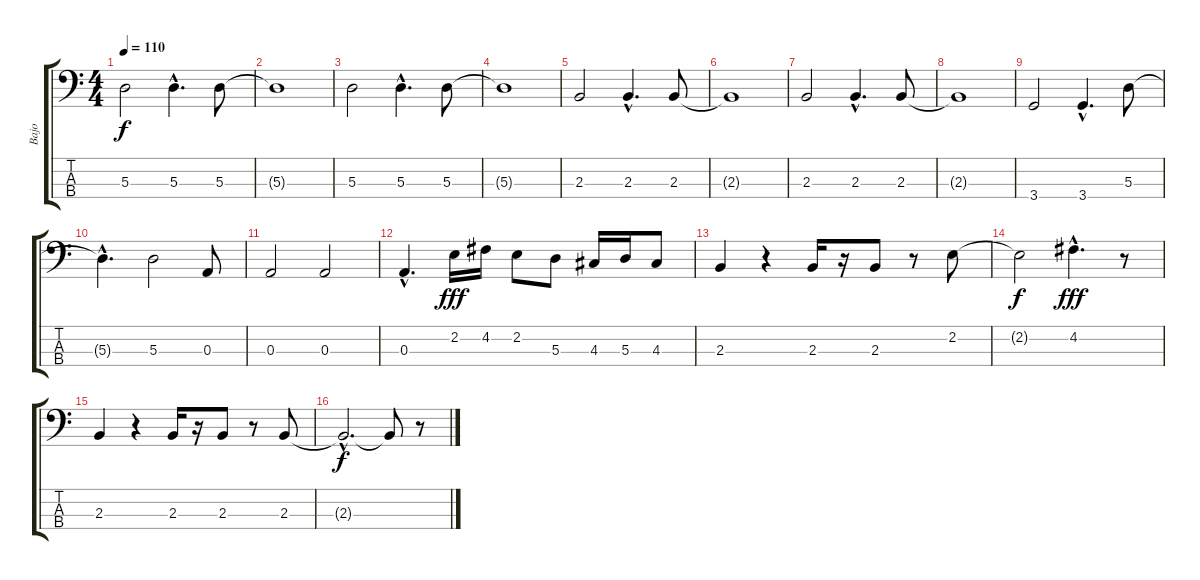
\track ("Bajo" "Bajo") {instrument electricbasspick}
\staff {score tabs}
\tuning (G2 D2 A1 E1) {hide}
\ts (4 4)
\tempo 110
\clef f4
\ks c
5.3.2{dy f} 5.3{hac}.4{d} 5.3.8 |
5.3{t}.1 |
5.3.2 5.3{hac}.4{d} 5.3.8 |
5.3{t}.1 |
2.3.2 2.3{hac}.4{d} 2.3.8 |
2.3{t}.1 |
2.3.2 2.3{hac}.4{d} 2.3.8 |
2.3{t}.1 |
3.4.2 3.4{hac}.4{d} 5.3.8 |
5.3{hac t}.4{d} 5.3.2 0.3.8 |
0.3.2 0.3.2 |
0.3{hac}.4{d} 2.2.16{dy fff} 4.2.16 2.2.8 5.3.8 4.3.16 5.3.16 4.3.8 |
2.3.4 r.4 2.3.16 r.16 2.3.8 r.8 2.2.8 |
2.2{t}.2{dy f} 4.2{hac}.4{d dy fff} r.8 |
2.3.4 r.4 2.3.16 r.16 2.3.8 r.8 2.3.8 |
2.3{hac t}.2{d dy f} 2.3{t}.8 r.8
